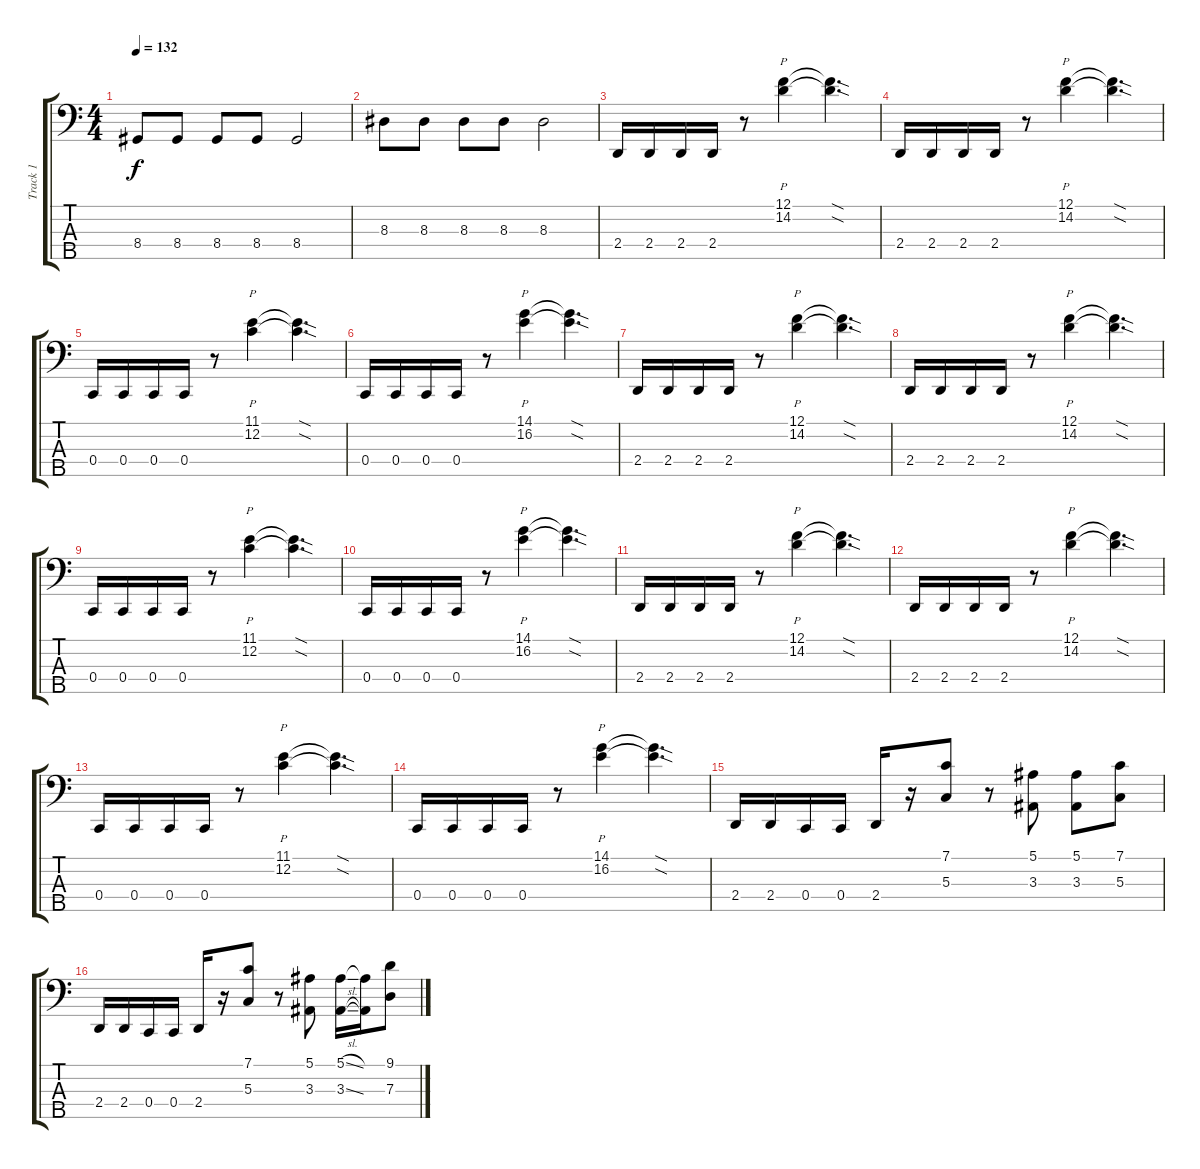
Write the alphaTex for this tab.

\track ("Track 1" "Track 1") {instrument electricbassfinger}
\staff {score tabs}
\tuning (F2 C2 G1 C1 G0) {hide}
\ts (4 4)
\tempo 132
\clef f4
\ks c
8.4.8{dy f} 8.4.8 8.4.8 8.4.8 8.4.2 |
8.3.8 8.3.8 8.3.8 8.3.8 8.3.2 |
2.4.16 2.4.16 2.4.16 2.4.16 r.8 (12.1 14.2).4{p} (12.1{sod t} 14.2{sod t}).4{d} |
2.4.16 2.4.16 2.4.16 2.4.16 r.8 (12.1 14.2).4{p} (12.1{sod t} 14.2{sod t}).4{d} |
0.4.16 0.4.16 0.4.16 0.4.16 r.8 (11.1 12.2).4{p} (11.1{sod t} 12.2{sod t}).4{d} |
0.4.16 0.4.16 0.4.16 0.4.16 r.8 (14.1 16.2).4{p} (14.1{sod t} 16.2{sod t}).4{d} |
2.4.16 2.4.16 2.4.16 2.4.16 r.8 (12.1 14.2).4{p} (12.1{sod t} 14.2{sod t}).4{d} |
2.4.16 2.4.16 2.4.16 2.4.16 r.8 (12.1 14.2).4{p} (12.1{sod t} 14.2{sod t}).4{d} |
0.4.16 0.4.16 0.4.16 0.4.16 r.8 (11.1 12.2).4{p} (11.1{sod t} 12.2{sod t}).4{d} |
0.4.16 0.4.16 0.4.16 0.4.16 r.8 (14.1 16.2).4{p} (14.1{sod t} 16.2{sod t}).4{d} |
2.4.16 2.4.16 2.4.16 2.4.16 r.8 (12.1 14.2).4{p} (12.1{sod t} 14.2{sod t}).4{d} |
2.4.16 2.4.16 2.4.16 2.4.16 r.8 (12.1 14.2).4{p} (12.1{sod t} 14.2{sod t}).4{d} |
0.4.16 0.4.16 0.4.16 0.4.16 r.8 (11.1 12.2).4{p} (11.1{sod t} 12.2{sod t}).4{d} |
0.4.16 0.4.16 0.4.16 0.4.16 r.8 (14.1 16.2).4{p} (14.1{sod t} 16.2{sod t}).4{d} |
2.4.16 2.4.16 0.4.16 0.4.16 2.4.16 r.16 (7.1 5.3).8 r.8 (5.1 3.3).8 (5.1 3.3).8 (7.1 5.3).8 |
2.4.16 2.4.16 0.4.16 0.4.16 2.4.16 r.16 (7.1 5.3).8 r.8 (5.1 3.3).8 (5.1{sl} 3.3{sl}).16 (5.1{t} 3.3{t}).16 (9.1 7.3).8
